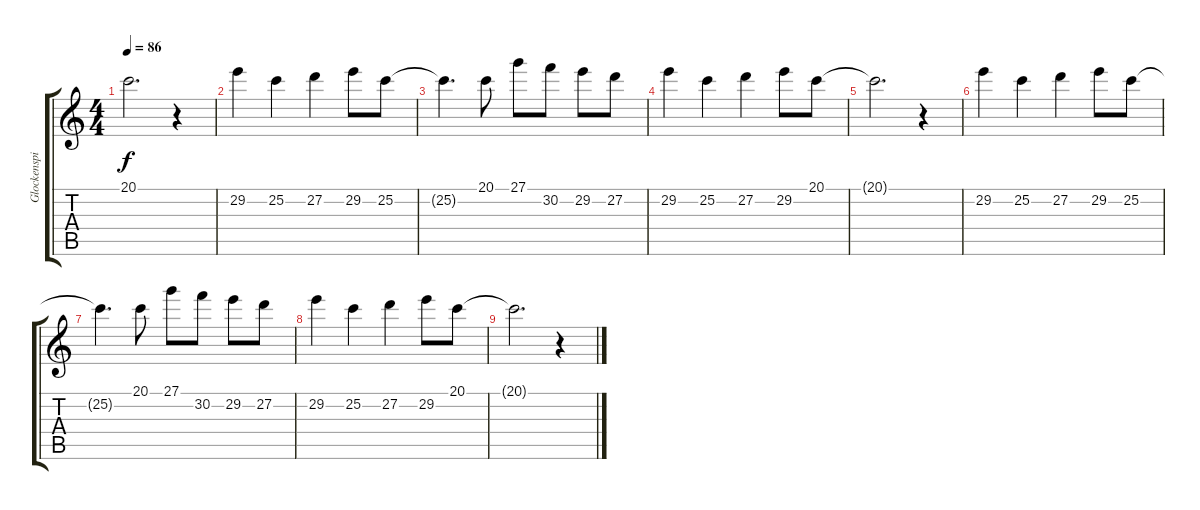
\track ("Glockenspiel" "Glockenspi") {instrument glockenspiel}
\staff {score tabs}
\tuning (E4 B3 G3 D3 A2 E2) {hide}
\ts (4 4)
\tempo 86
\clef g2
\ks c
20.1{t}.2{d dy f} r.4 |
29.2.4 25.2.4 27.2.4 29.2.8 25.2.8 |
25.2{t}.4{d} 20.1.8 27.1.8 30.2.8 29.2.8 27.2.8 |
29.2.4 25.2.4 27.2.4 29.2.8 20.1.8 |
20.1{t}.2{d} r.4 |
29.2.4 25.2.4 27.2.4 29.2.8 25.2.8 |
25.2{t}.4{d} 20.1.8 27.1.8 30.2.8 29.2.8 27.2.8 |
29.2.4 25.2.4 27.2.4 29.2.8 20.1.8 |
20.1{t}.2{d} r.4
